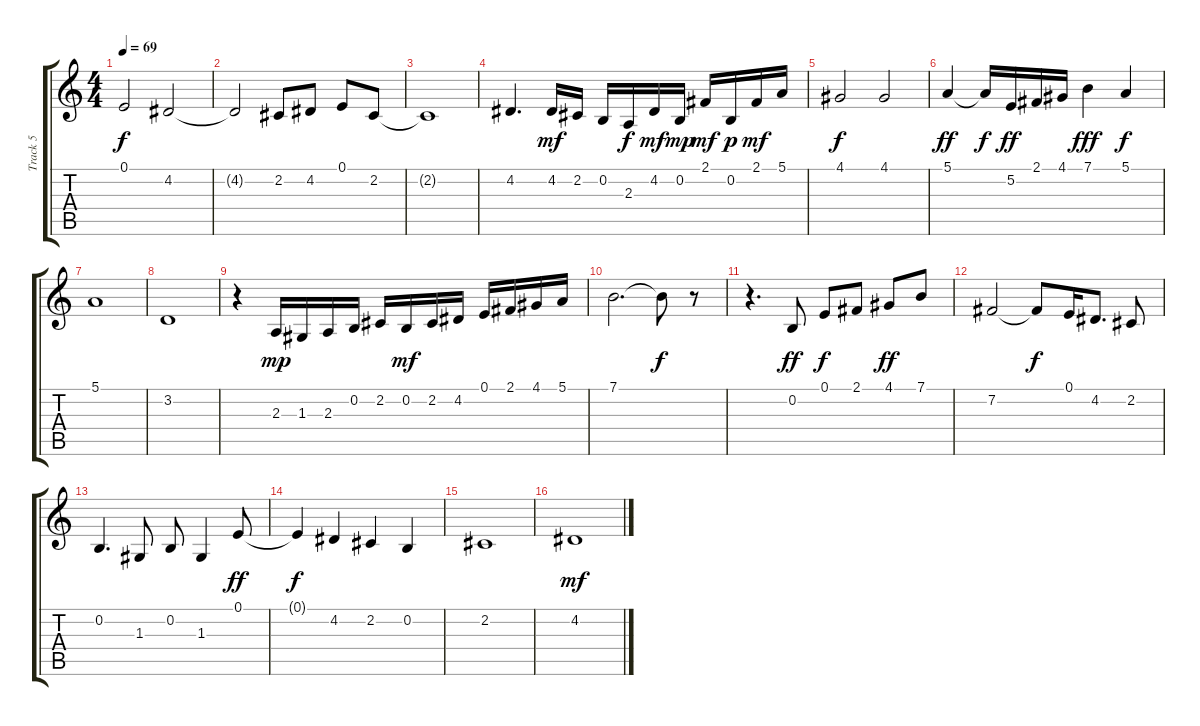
\track ("Track 5" "Track 5") {instrument viola}
\staff {score tabs}
\tuning (E4 B3 G3 D3 A2 E2) {hide}
\ts (4 4)
\tempo 69
\clef g2
\ks c
0.1.2{dy f} 4.2.2 |
4.2{t}.2 2.2.8 4.2.8 0.1.8 2.2.8 |
2.2{t}.1 |
4.2.4{d} 4.2.16{dy mf} 2.2.16 0.2.16 2.3.16{dy f} 4.2.16{dy mf} 0.2.16{dy mp} 2.1.16{dy mf} 0.2.16{dy p} 2.1.16{dy mf} 5.1.16 |
4.1.2{dy f} 4.1.2 |
5.1.4{dy ff} 5.1{t}.16{dy f} 5.2.16{dy ff} 2.1.16 4.1.16 7.1.4{dy fff} 5.1.4{dy f} |
5.1.1 |
3.2.1 |
r.4 2.3.16{dy mp instrument viola} 1.3.16 2.3.16 0.2.16 2.2.16 0.2.16{dy mf} 2.2.16 4.2.16 0.1.16 2.1.16 4.1.16 5.1.16 |
7.1.2{d} 7.1{t}.8{dy f} r.8 |
r.4{d} 0.2.8{dy ff instrument stringensemble1} 0.1.8{dy f} 2.1.8 4.1.8{dy ff} 7.1.8 |
7.2.2 7.2{t}.8{dy f} 0.1.16 4.2.8{d} 2.2.8 |
0.2.4{d} 1.3.8 0.2.8 1.3.4 0.1.8{dy ff} |
0.1{t}.4{dy f} 4.2.4 2.2.4 0.2.4 |
2.2.1 |
4.2.1{dy mf}
